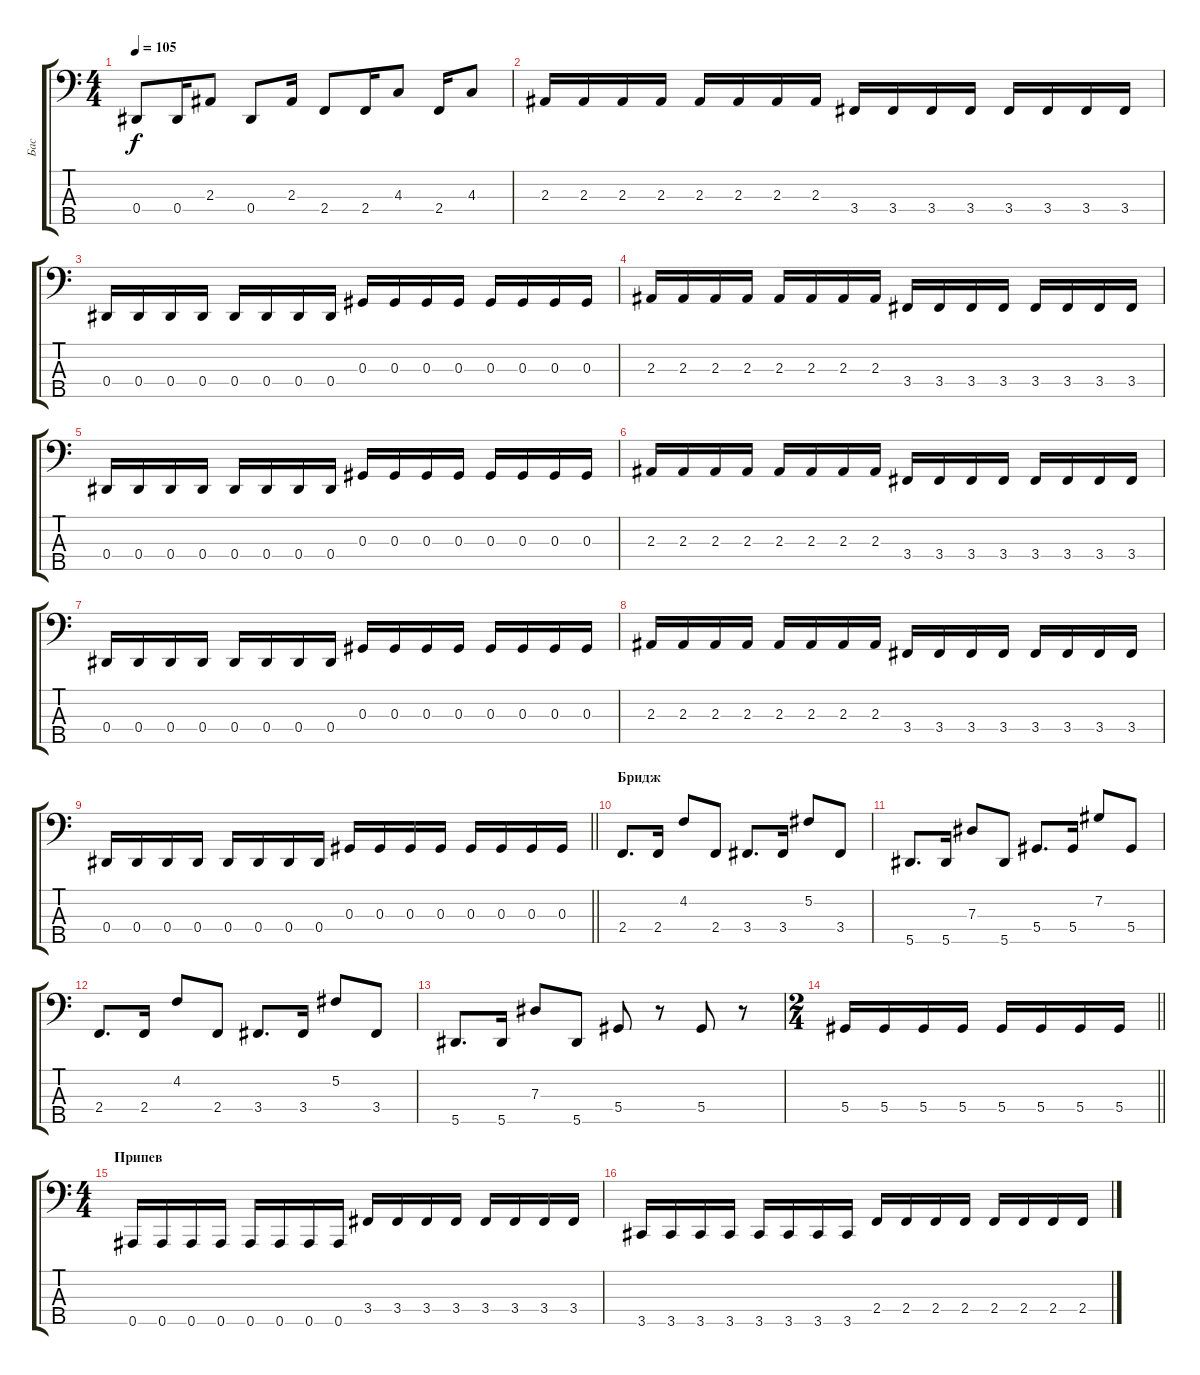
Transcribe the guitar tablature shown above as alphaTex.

\track ("Бас" "Бас") {instrument electricbasspick}
\staff {score tabs}
\tuning (Gb2 Db2 Ab1 Eb1 Bb0) {hide}
\ts (4 4)
\tempo 105
\clef f4
\ks c
0.4.8{dy f} 0.4.16 2.3.8 0.4.8 2.3.16 2.4.8 2.4.16 4.3.8 2.4.16 4.3.8 |
2.3.16 2.3.16 2.3.16 2.3.16 2.3.16 2.3.16 2.3.16 2.3.16 3.4.16 3.4.16 3.4.16 3.4.16 3.4.16 3.4.16 3.4.16 3.4.16 |
0.4.16 0.4.16 0.4.16 0.4.16 0.4.16 0.4.16 0.4.16 0.4.16 0.3.16 0.3.16 0.3.16 0.3.16 0.3.16 0.3.16 0.3.16 0.3.16 |
2.3.16 2.3.16 2.3.16 2.3.16 2.3.16 2.3.16 2.3.16 2.3.16 3.4.16 3.4.16 3.4.16 3.4.16 3.4.16 3.4.16 3.4.16 3.4.16 |
0.4.16 0.4.16 0.4.16 0.4.16 0.4.16 0.4.16 0.4.16 0.4.16 0.3.16 0.3.16 0.3.16 0.3.16 0.3.16 0.3.16 0.3.16 0.3.16 |
2.3.16 2.3.16 2.3.16 2.3.16 2.3.16 2.3.16 2.3.16 2.3.16 3.4.16 3.4.16 3.4.16 3.4.16 3.4.16 3.4.16 3.4.16 3.4.16 |
0.4.16 0.4.16 0.4.16 0.4.16 0.4.16 0.4.16 0.4.16 0.4.16 0.3.16 0.3.16 0.3.16 0.3.16 0.3.16 0.3.16 0.3.16 0.3.16 |
2.3.16 2.3.16 2.3.16 2.3.16 2.3.16 2.3.16 2.3.16 2.3.16 3.4.16 3.4.16 3.4.16 3.4.16 3.4.16 3.4.16 3.4.16 3.4.16 |
\barLineRight lightlight
0.4.16 0.4.16 0.4.16 0.4.16 0.4.16 0.4.16 0.4.16 0.4.16 0.3.16 0.3.16 0.3.16 0.3.16 0.3.16 0.3.16 0.3.16 0.3.16 |
\section ("" "Бридж")
2.4.8{d} 2.4.16 4.2.8 2.4.8 3.4.8{d} 3.4.16 5.2.8 3.4.8 |
5.5.8{d} 5.5.16 7.3.8 5.5.8 5.4.8{d} 5.4.16 7.2.8 5.4.8 |
2.4.8{d} 2.4.16 4.2.8 2.4.8 3.4.8{d} 3.4.16 5.2.8 3.4.8 |
5.5.8{d} 5.5.16 7.3.8 5.5.8 5.4.8 r.8 5.4.8 r.8 |
\ts (2 4)
\barLineRight lightlight
5.4.16 5.4.16 5.4.16 5.4.16 5.4.16 5.4.16 5.4.16 5.4.16 |
\ts (4 4)
\section ("" "Припев")
0.5.16 0.5.16 0.5.16 0.5.16 0.5.16 0.5.16 0.5.16 0.5.16 3.4.16 3.4.16 3.4.16 3.4.16 3.4.16 3.4.16 3.4.16 3.4.16 |
3.5.16 3.5.16 3.5.16 3.5.16 3.5.16 3.5.16 3.5.16 3.5.16 2.4.16 2.4.16 2.4.16 2.4.16 2.4.16 2.4.16 2.4.16 2.4.16
